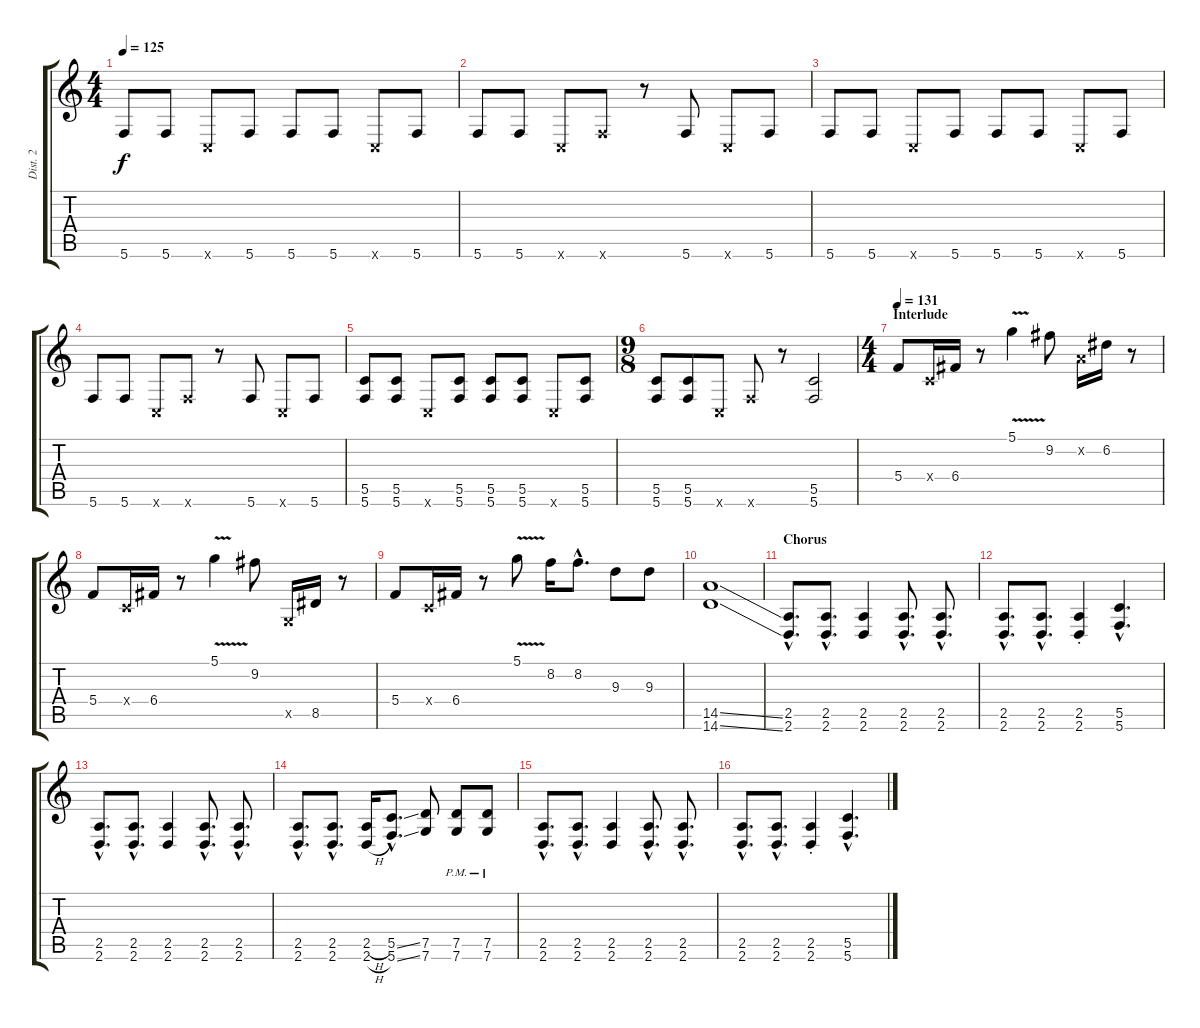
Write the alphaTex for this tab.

\track ("Dist. 2" "Dist. 2") {instrument overdrivenguitar}
\staff {score tabs}
\tuning (D4 A3 F3 C3 G2 C2) {hide}
\ts (4 4)
\tempo 125
\clef g2
\ks c
5.6.8{dy f} 5.6.8 0.6{x}.8 5.6.8 5.6.8 5.6.8 0.6{x}.8 5.6.8 |
5.6.8 5.6.8 0.6{x}.8 5.6{x}.8 r.8 5.6.8 0.6{x}.8 5.6.8 |
5.6.8 5.6.8 0.6{x}.8 5.6.8 5.6.8 5.6.8 0.6{x}.8 5.6.8 |
5.6.8 5.6.8 0.6{x}.8 5.6{x}.8 r.8 5.6.8 0.6{x}.8 5.6.8 |
(5.5 5.6).8 (5.5 5.6).8 0.6{x}.8 (5.5 5.6).8 (5.5 5.6).8 (5.5 5.6).8 0.6{x}.8 (5.5 5.6).8 |
\ts (9 8)
(5.5 5.6).8 (5.5 5.6).8 0.6{x}.8 5.6{x}.8 r.8 (5.5 5.6).2 |
\ts (4 4)
\section ("" "Interlude")
\tempo 131
5.4.8 0.4{x}.16 6.4.16 r.8 5.1{v}.4 9.2.8 0.2{x}.16 6.2.16 r.8 |
5.4.8 0.4{x}.16 6.4.16 r.8 5.1{v}.4 9.2.8 0.5{x}.16 8.5.16 r.8 |
5.4.8 0.4{x}.16 6.4.16 r.8 5.1{v}.8 8.2.16 8.2{hac}.8{d} 9.3.8 9.3.8 |
(14.5{ss} 14.6{ss}).1 |
\section ("" "Chorus")
(2.5{hac} 2.6{hac}).8{d} (2.5{hac} 2.6{hac}).8{d} (2.5 2.6).4 (2.5{hac} 2.6{hac}).8{d} (2.5{hac} 2.6{hac}).8{d} |
(2.5{hac} 2.6{hac}).8{d} (2.5{hac} 2.6{hac}).8{d} (2.5{st} 2.6{st}).4 (5.5{hac} 5.6{hac}).4{d} |
(2.5{hac} 2.6{hac}).8{d} (2.5{hac} 2.6{hac}).8{d} (2.5 2.6).4 (2.5{hac} 2.6{hac}).8{d} (2.5{hac} 2.6{hac}).8{d} |
(2.5{hac} 2.6{hac}).8{d} (2.5{hac} 2.6{hac}).8{d} (2.5{h} 2.6{h}).16 (5.5{ss hac} 5.6{ss hac}).8{d} (7.5 7.6).8 (7.5{pm} 7.6{pm}).8 (7.5{pm} 7.6{pm}).8 |
(2.5{hac} 2.6{hac}).8{d} (2.5{hac} 2.6{hac}).8{d} (2.5 2.6).4 (2.5{hac} 2.6{hac}).8{d} (2.5{hac} 2.6{hac}).8{d} |
(2.5{hac} 2.6{hac}).8{d} (2.5{hac} 2.6{hac}).8{d} (2.5{st} 2.6{st}).4 (5.5{hac} 5.6{hac}).4{d}
